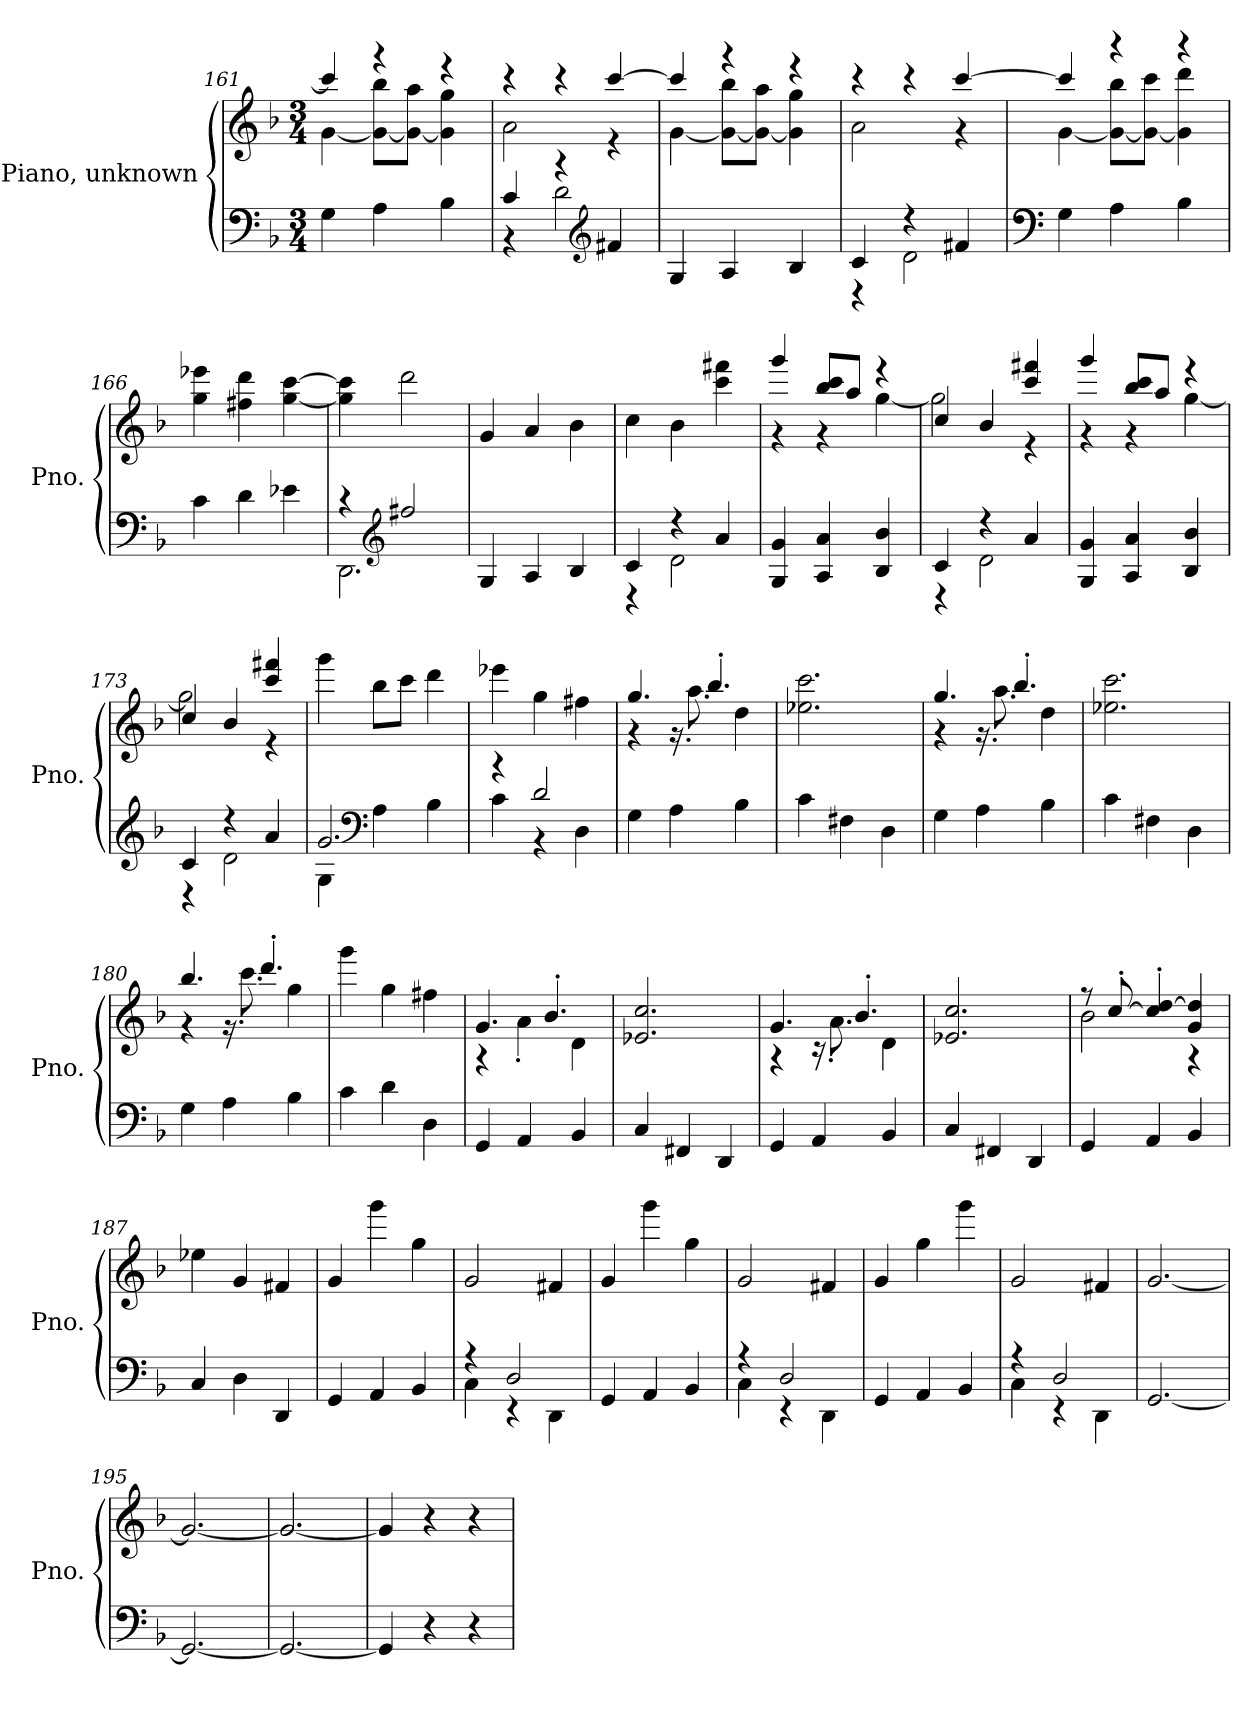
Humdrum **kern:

**kern	**kern
*part1	*part1
*staff2	*staff1
*I"Piano, unknown	*
*I'Pno.	*
*clefF4	*clefG2
*k[b-]	*k[b-]
*M3/4	*M3/4
=161	=161
*	*^
4G\	4ccc/]	[4g\
4A\	4r	8g\_ 8bb-\L
.	.	8g\_ 8aa\J
4B-\	4r	4g\] 4gg\
=162	=162	=162
*^	*	*
4c/	4r	4r	2a\
4r	2d\	4r	.
*clefG2	*	*	*
4f#X/	.	[4ccc/	4r
*v	*v	*	*
=163	=163	=163
4G/	4ccc/]	[4g\
4A/	4r	8g\_ 8bb-\L
.	.	8g\_ 8aa\J
4B-/	4r	4g\] 4gg\
=164	=164	=164
*^	*	*
4c/	4r	4r	2a\
4r	2d\	4r	.
4f#X/	.	[4ccc/	4r
*v	*v	*	*
=165	=165	=165
*clefF4	*	*
4G\	4ccc/]	[4g\
4A\	4r	8g\_ 8bb-\L
.	.	8g\_ 8ccc\J
4B-\	4r	4g\] 4ddd\
*	*v	*v
!!LO:LB:g=z
=166	=166
4c\	4gg\ 4eee-X\
4d\	4ff#X\ 4ddd\
4e-X\	[4gg\ [4ccc\
=167	=167
*^	*
4r	2.DD\	4gg\] 4ccc\]
*clefG2	*	*
2ff#X/	.	2ddd\
*v	*v	*
=168	=168
4G/	4g/
4A/	4a/
4B-/	4b-\
=169	=169
*^	*
4c/	4r	4cc\
4r	2d\	4b-\
4a/	.	4ccc\ 4fff#X\
*v	*v	*
=170	=170
*	*^
4G/ 4g/	4ggg/	4r
4A/ 4a/	8bb-/ 8ccc/L	4r
.	8aa/J	.
4B-/ 4b-/	4r	[4gg\
=171	=171	=171
*^	*	*
4c/	4r	4cc/	2gg\]
4r	2d\	4b-/	.
4a/	.	4ccc/ 4fff#X/	4r
*v	*v	*	*
=172	=172	=172
4G/ 4g/	4ggg/	4r
4A/ 4a/	8bb-/ 8ccc/L	4r
.	8aa/J	.
4B-/ 4b-/	4r	[4gg\
!!LO:PB:g=z	!!
=173	=173	=173
*^	*	*
4c/	4r	4cc/	2gg\]
4r	2d\	4b-/	.
4a/	.	4ccc/ 4fff#X/	4r
*	*	*v	*v
=174	=174	=174
2.g/	4G\	4ggg\
*clefF4	*	*
.	4A\	8bb-\L
.	.	8ccc\J
.	4B-\	4ddd\
=175	=175	=175
4r	4c\	4eee-X\
2d/	4r	4gg\
.	4D\	4ff#X\
*v	*v	*
=176	=176
*	*^
4G\	4.gg/	4r
4A\	.	16r
.	.	8.aa'\
.	4.bb-'/	.
4B-\	.	4dd\
*	*v	*v
=177	=177
4c\	2.ee-X\ 2.ccc\
4F#X\	.
4D\	.
=178	=178
*	*^
4G\	4.gg/	4r
4A\	.	16r
.	.	8.aa'\
.	4.bb-'/	.
4B-\	.	4dd\
*	*v	*v
=179	=179
4c\	2.ee-X\ 2.ccc\
4F#X\	.
4D\	.
!!LO:LB:g=z
=180	=180
*	*^
4G\	4.bb-/	4r
4A\	.	16r
.	.	8.ccc'\
.	4.ddd'/	.
4B-\	.	4gg\
*	*v	*v
=181	=181
4c\	4ggg\
4d\	4gg\
4D\	4ff#X\
=182	=182
*	*^
4GG/	4.g/	4r
4AA/	.	4a'\
.	4.b-'/	.
4BB-/	.	4d\
*	*v	*v
=183	=183
4C/	2.e-X/ 2.cc/
4FF#X/	.
4DD/	.
=184	=184
*	*^
4GG/	4.g/	4r
4AA/	.	16r
.	.	8.a'\
.	4.b-'/	.
4BB-/	.	4d\
*	*v	*v
=185	=185
4C/	2.e-X/ 2.cc/
4FF#X/	.
4DD/	.
=186	=186
*	*^
4GG/	8r	2b-\
.	[8cc'/	.
4AA/	4cc/]' [4dd/'	.
4BB-/	4g/ 4dd/]	4r
*	*v	*v
!!LO:LB:g=z
=187	=187
4C/	4ee-X\
4D\	4g/
4DD/	4f#X/
=188	=188
4GG/	4g/
4AA/	4ggg\
4BB-/	4gg\
=189	=189
*^	*
4r	4C\	2g/
2D/	4r	.
.	4DD\	4f#X/
*v	*v	*
=190	=190
4GG/	4g/
4AA/	4ggg\
4BB-/	4gg\
=191	=191
*^	*
4r	4C\	2g/
2D/	4r	.
.	4DD\	4f#X/
*v	*v	*
=192	=192
4GG/	4g/
4AA/	4gg\
4BB-/	4ggg\
=193	=193
*^	*
4r	4C\	2g/
2D/	4r	.
.	4DD\	4f#X/
*v	*v	*
=194	=194
[2.GG/	[2.g/
=195	=195
2.GG/_	2.g/_
=196	=196
2.GG/_	2.g/_
=197	=197
4GG/]	4g/]
4r	4r
4r	4r
=	=
*-	*-
